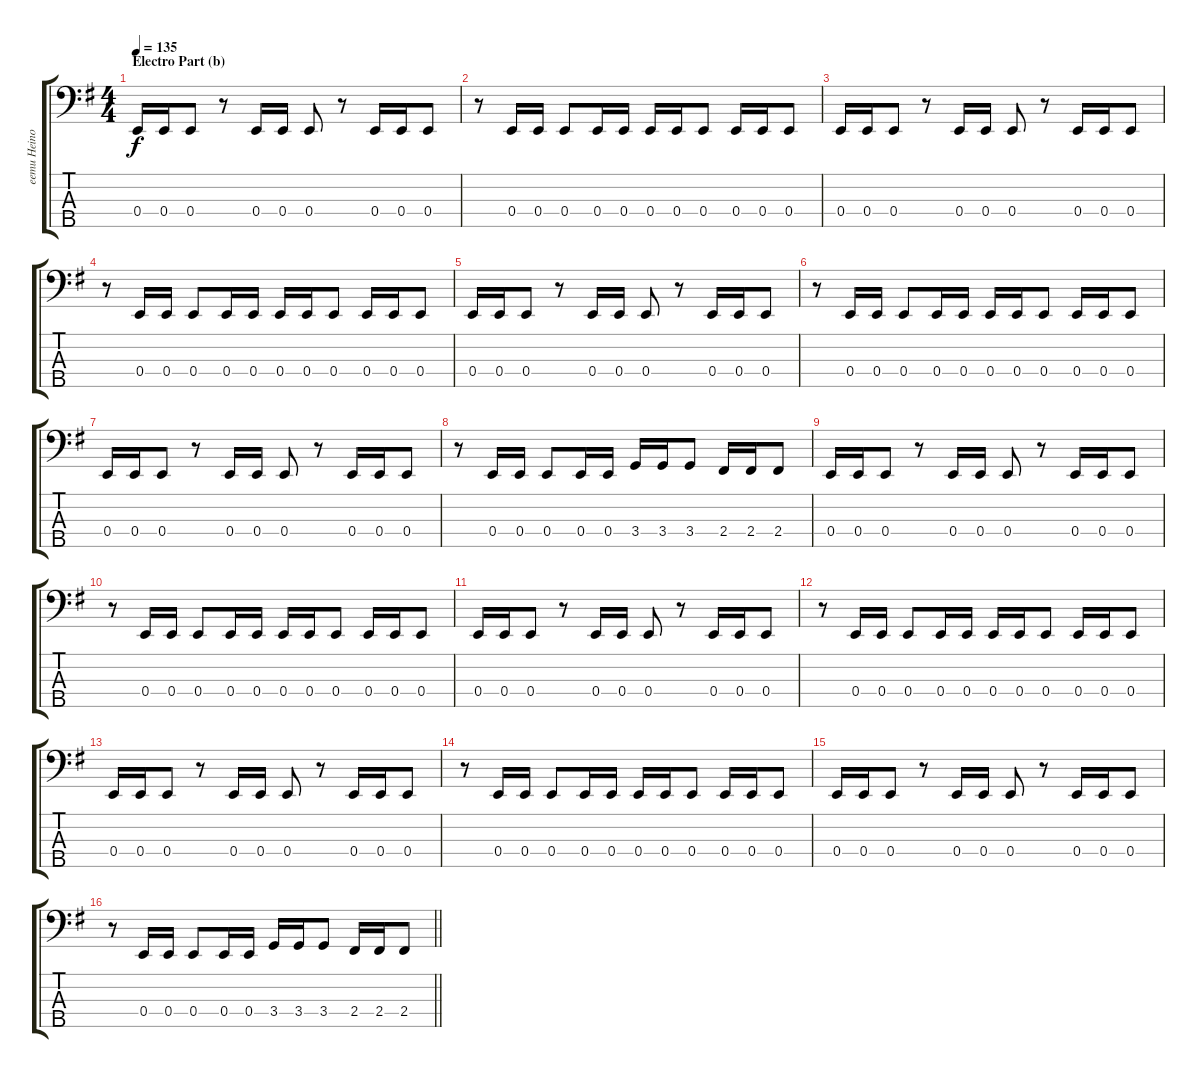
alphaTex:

\track ("eemu Heinola (bass)" "eemu Heino") {instrument electricbasspick}
\staff {score tabs}
\tuning (G2 D2 A1 E1 B0) {hide}
\ts (4 4)
\section ("" "Electro Part (b)")
\tempo 135
\clef f4
\ks eminor
0.4.16{dy f} 0.4.16 0.4.8 r.8 0.4.16 0.4.16 0.4.8 r.8 0.4.16 0.4.16 0.4.8 |
r.8 0.4.16 0.4.16 0.4.8 0.4.16 0.4.16 0.4.16 0.4.16 0.4.8 0.4.16 0.4.16 0.4.8 |
0.4.16 0.4.16 0.4.8 r.8 0.4.16 0.4.16 0.4.8 r.8 0.4.16 0.4.16 0.4.8 |
r.8 0.4.16 0.4.16 0.4.8 0.4.16 0.4.16 0.4.16 0.4.16 0.4.8 0.4.16 0.4.16 0.4.8 |
0.4.16 0.4.16 0.4.8 r.8 0.4.16 0.4.16 0.4.8 r.8 0.4.16 0.4.16 0.4.8 |
r.8 0.4.16 0.4.16 0.4.8 0.4.16 0.4.16 0.4.16 0.4.16 0.4.8 0.4.16 0.4.16 0.4.8 |
0.4.16 0.4.16 0.4.8 r.8 0.4.16 0.4.16 0.4.8 r.8 0.4.16 0.4.16 0.4.8 |
r.8 0.4.16 0.4.16 0.4.8 0.4.16 0.4.16 3.4.16 3.4.16 3.4.8 2.4.16 2.4.16 2.4.8 |
0.4.16 0.4.16 0.4.8 r.8 0.4.16 0.4.16 0.4.8 r.8 0.4.16 0.4.16 0.4.8 |
r.8 0.4.16 0.4.16 0.4.8 0.4.16 0.4.16 0.4.16 0.4.16 0.4.8 0.4.16 0.4.16 0.4.8 |
0.4.16 0.4.16 0.4.8 r.8 0.4.16 0.4.16 0.4.8 r.8 0.4.16 0.4.16 0.4.8 |
r.8 0.4.16 0.4.16 0.4.8 0.4.16 0.4.16 0.4.16 0.4.16 0.4.8 0.4.16 0.4.16 0.4.8 |
0.4.16 0.4.16 0.4.8 r.8 0.4.16 0.4.16 0.4.8 r.8 0.4.16 0.4.16 0.4.8 |
r.8 0.4.16 0.4.16 0.4.8 0.4.16 0.4.16 0.4.16 0.4.16 0.4.8 0.4.16 0.4.16 0.4.8 |
0.4.16 0.4.16 0.4.8 r.8 0.4.16 0.4.16 0.4.8 r.8 0.4.16 0.4.16 0.4.8 |
\barLineRight lightlight
r.8 0.4.16 0.4.16 0.4.8 0.4.16 0.4.16 3.4.16 3.4.16 3.4.8 2.4.16 2.4.16 2.4.8
